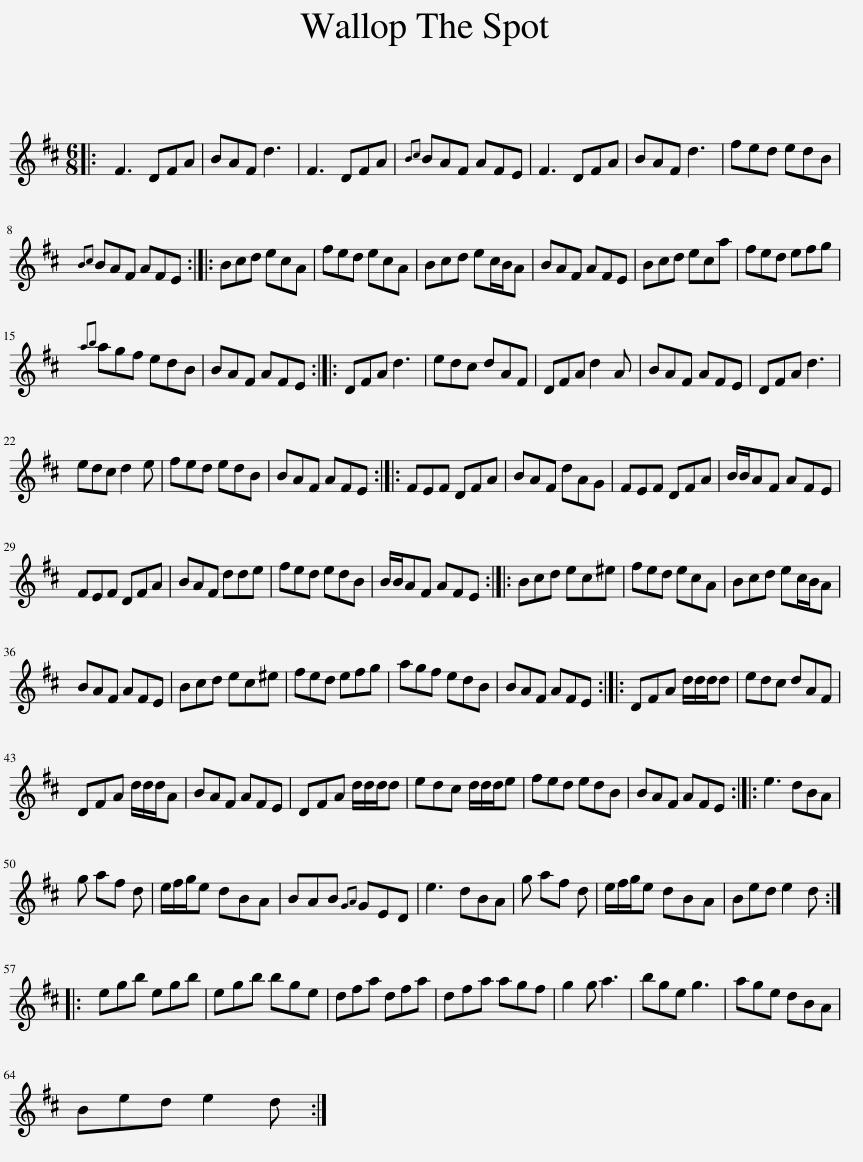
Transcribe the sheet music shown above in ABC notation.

X:1
L:1/8
M:6/8
I:linebreak $
K:D
V:1 treble
V:1
|: F3 DFA | BAF d3 | F3 DFA |{Bc} BAF AFE | F3 DFA | %5
 BAF d3 | fed edB |${Bc} BAF AFE :: Bcd ecA | fed ecA | %10
 Bcd ec/B/A | BAF AFE | Bcd eca | fed efg |${ab} agf edB | %15
 BAF AFE :: DFA d3 | edc dAF | DFA d2 A | BAF AFE | %20
 DFA d3 |$ edc d2 e | fed edB | BAF AFE :: FEF DFA | %25
 BAF dAG | FEF DFA | B/B/AF AFE |$ FEF DFA | BAF dde | %30
 fed edB | B/B/AF AFE :: Bcd ec^e | fed ecA | Bcd ec/B/A |$ %35
 BAF AFE | Bcd ec^e | fed efg | agf edB | BAF AFE :: %40
 DFA d/d/d/d | edc dAF |$ DFA d/d/d/A | BAF AFE | DFA d/d/d/d | %45
 edc d/d/d/e | fed edB | BAF AFE :: e3 dBA |$ g af d | %50
 e/f/g/e dBA | BAB{GA} GED | e3 dBA | g af d | e/f/g/e dBA | %55
 Bed e2 d ::$ egb egb | egb bge | dfa dfa | dfa agf | %60
 g2 g a3 | bge g3 | age dBA |$ Bed e2 d :| %64
